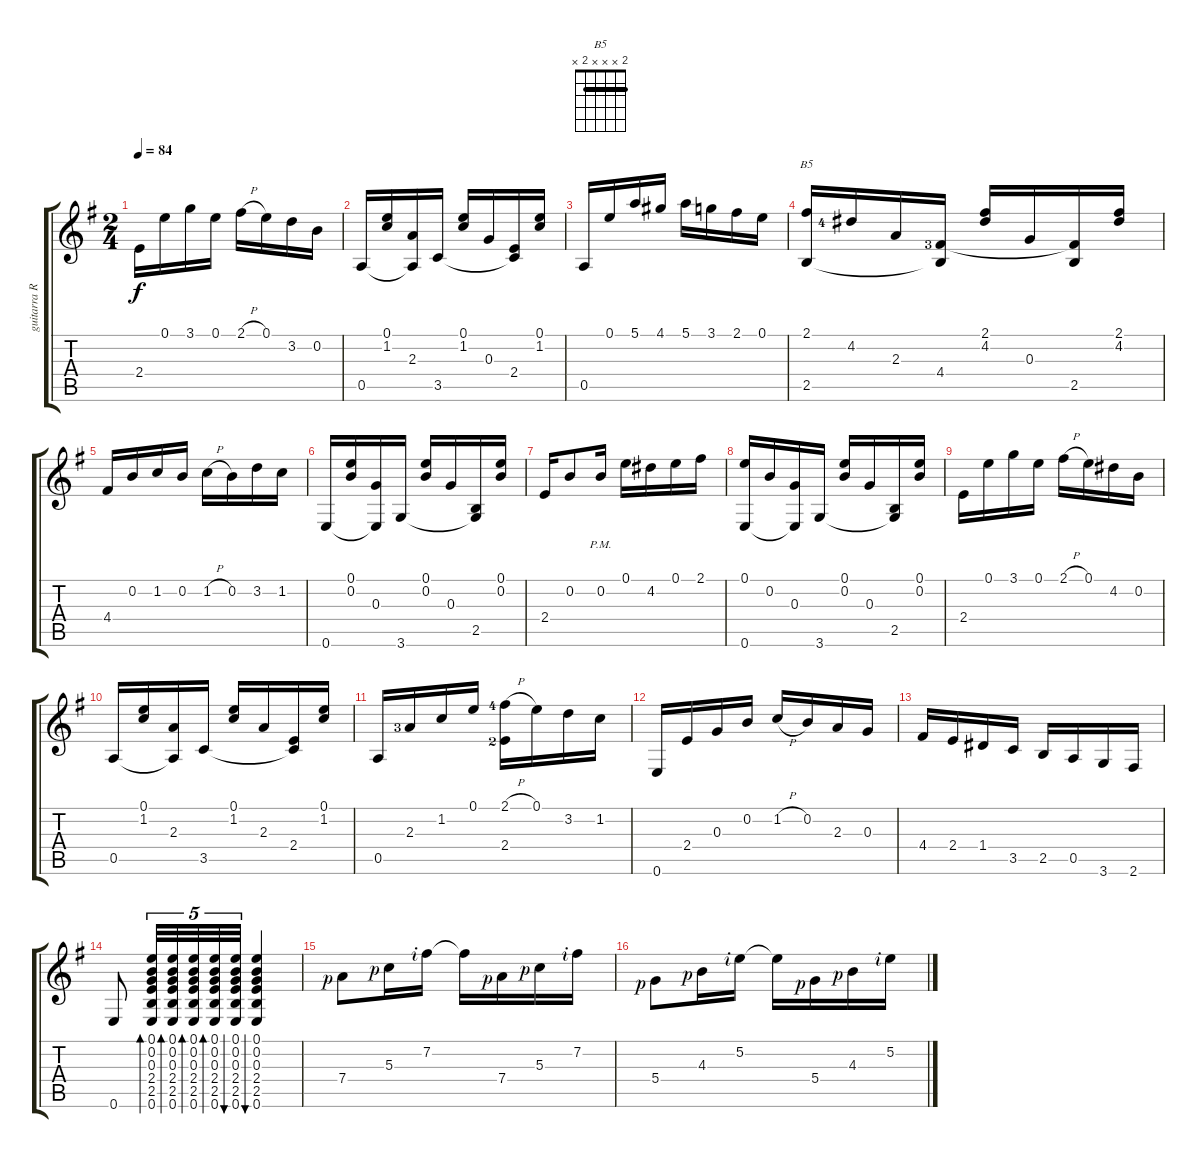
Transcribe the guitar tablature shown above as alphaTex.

\track ("guitarra Rumba" "guitarra R") {instrument acousticguitarnylon}
\staff {score tabs}
\tuning (E4 B3 G3 D3 A2 E2) {hide}
\chord ("B5" 2 x x x 2 x) {barre 2}
\ts (2 4)
\tempo 84
\clef g2
\ks g
2.4.16{dy f} 0.1.16 3.1.16 0.1.16 2.1{h}.16 0.1.16 3.2.16 0.2.16 |
0.5.16 (0.1 1.2).16 (2.3 0.5{t}).16 3.5.16 (0.1 1.2).16 0.3.16 (2.4 3.5{t}).16 (0.1 1.2).16 |
0.5.16 0.1.16 5.1.16 4.1.16 5.1.16 3.1.16 2.1.16 0.1.16 |
(2.1 2.5).16{ch "B5"} 4.2{lf 5}.16 2.3.16 (4.4{lf 4} 2.5{t}).16 (2.1 4.2).16 0.3.16 (4.4{t} 2.5).16 (2.1 4.2).16 |
4.4.16 0.2.16 1.2.16 0.2.16 1.2{h}.16 0.2.16 3.2.16 1.2.16 |
0.6.16 (0.1 0.2).16 (0.3 0.6{t}).16 3.6.16 (0.1 0.2).16 0.3.16 (2.5 3.6{t}).16 (0.1 0.2).16 |
2.4.16 0.2.8 0.2{pm}.16 0.1.16 4.2.16 0.1.16 2.1.16 |
(0.1 0.6).16 0.2.16 (0.3 0.6{t}).16 3.6.16 (0.1 0.2).16 0.3.16 (2.5 3.6{t}).16 (0.1 0.2).16 |
2.4.16 0.1.16 3.1.16 0.1.16 2.1{h}.16 0.1.16 4.2.16 0.2.16 |
0.5.16 (0.1 1.2).16 (2.3 0.5{t}).16 3.5.16 (0.1 1.2).16 2.3.16 (2.4 3.5{t}).16 (0.1 1.2).16 |
0.5.16 2.3{lf 4}.16 1.2.16 0.1.16 (2.1{h lf 5} 2.4{lf 3}).16 0.1.16 3.2.16 1.2.16 |
0.6.16 2.4.16 0.3.16 0.2.16 1.2{h}.16 0.2.16 2.3.16 0.3.16 |
4.4.16 2.4.16 1.4.16 3.5.16 2.5.16 0.5.16 3.6.16 2.6.16 |
0.6.8 (0.1 0.2 0.3 2.4 2.5 0.6).32{tu (5 4) bd 60} (0.1 0.2 0.3 2.4 2.5 0.6).32{tu (5 4) bd 60} (0.1 0.2 0.3 2.4 2.5 0.6).32{tu (5 4) bd 60} (0.1 0.2 0.3 2.4 2.5 0.6).32{tu (5 4) bd 60} (0.1 0.2 0.3 2.4 2.5 0.6).32{tu (5 4) bu 60} (0.1 0.2 0.3 2.4 2.5 0.6).4{bu 60} |
7.4{rf 1}.8 5.3{rf 1}.16 7.2{rf 2}.16 7.2{t}.16 7.4{rf 1}.16 5.3{rf 1}.16 7.2{rf 2}.16 |
5.4{rf 1}.8 4.3{rf 1}.16 5.2{rf 2}.16 5.2{t}.16 5.4{rf 1}.16 4.3{rf 1}.16 5.2{rf 2}.16
